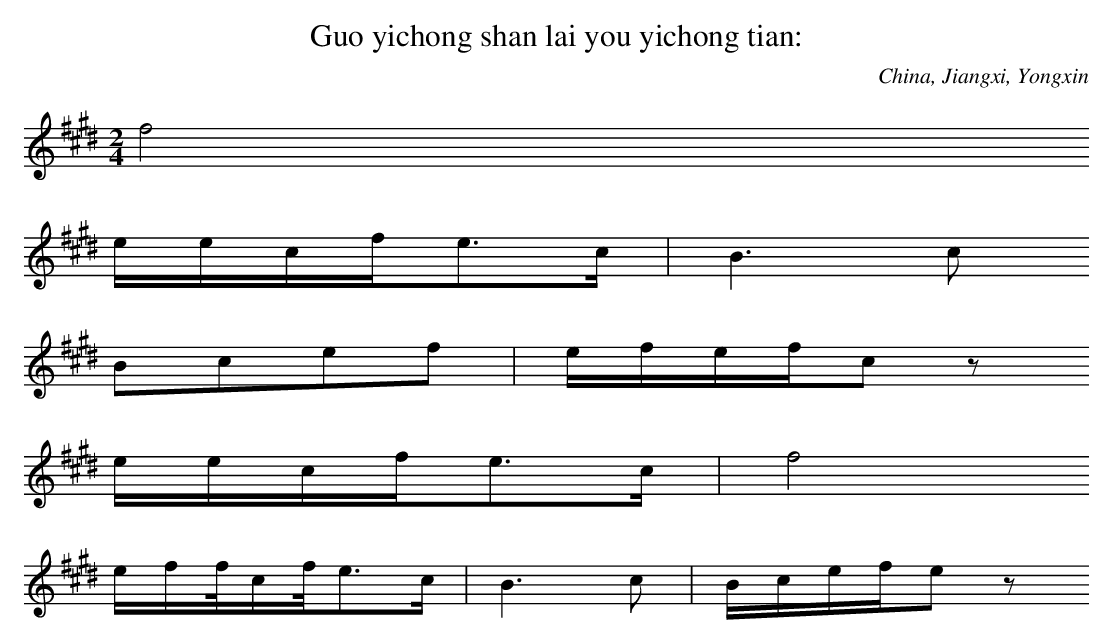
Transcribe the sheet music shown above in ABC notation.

X:1
T: Guo yichong shan lai you yichong tian:
O: China, Jiangxi, Yongxin
M: 2/4
L: 1/32
K: E
f16
e2e2c2f2e6c2 | B12c4
B4c4e4f4 | e2f2e2f2c4z4
e2e2c2f2e6c2 | f16
e2f2fc2fe6c2 | B12c4 | B2c2e2f2e4z4
